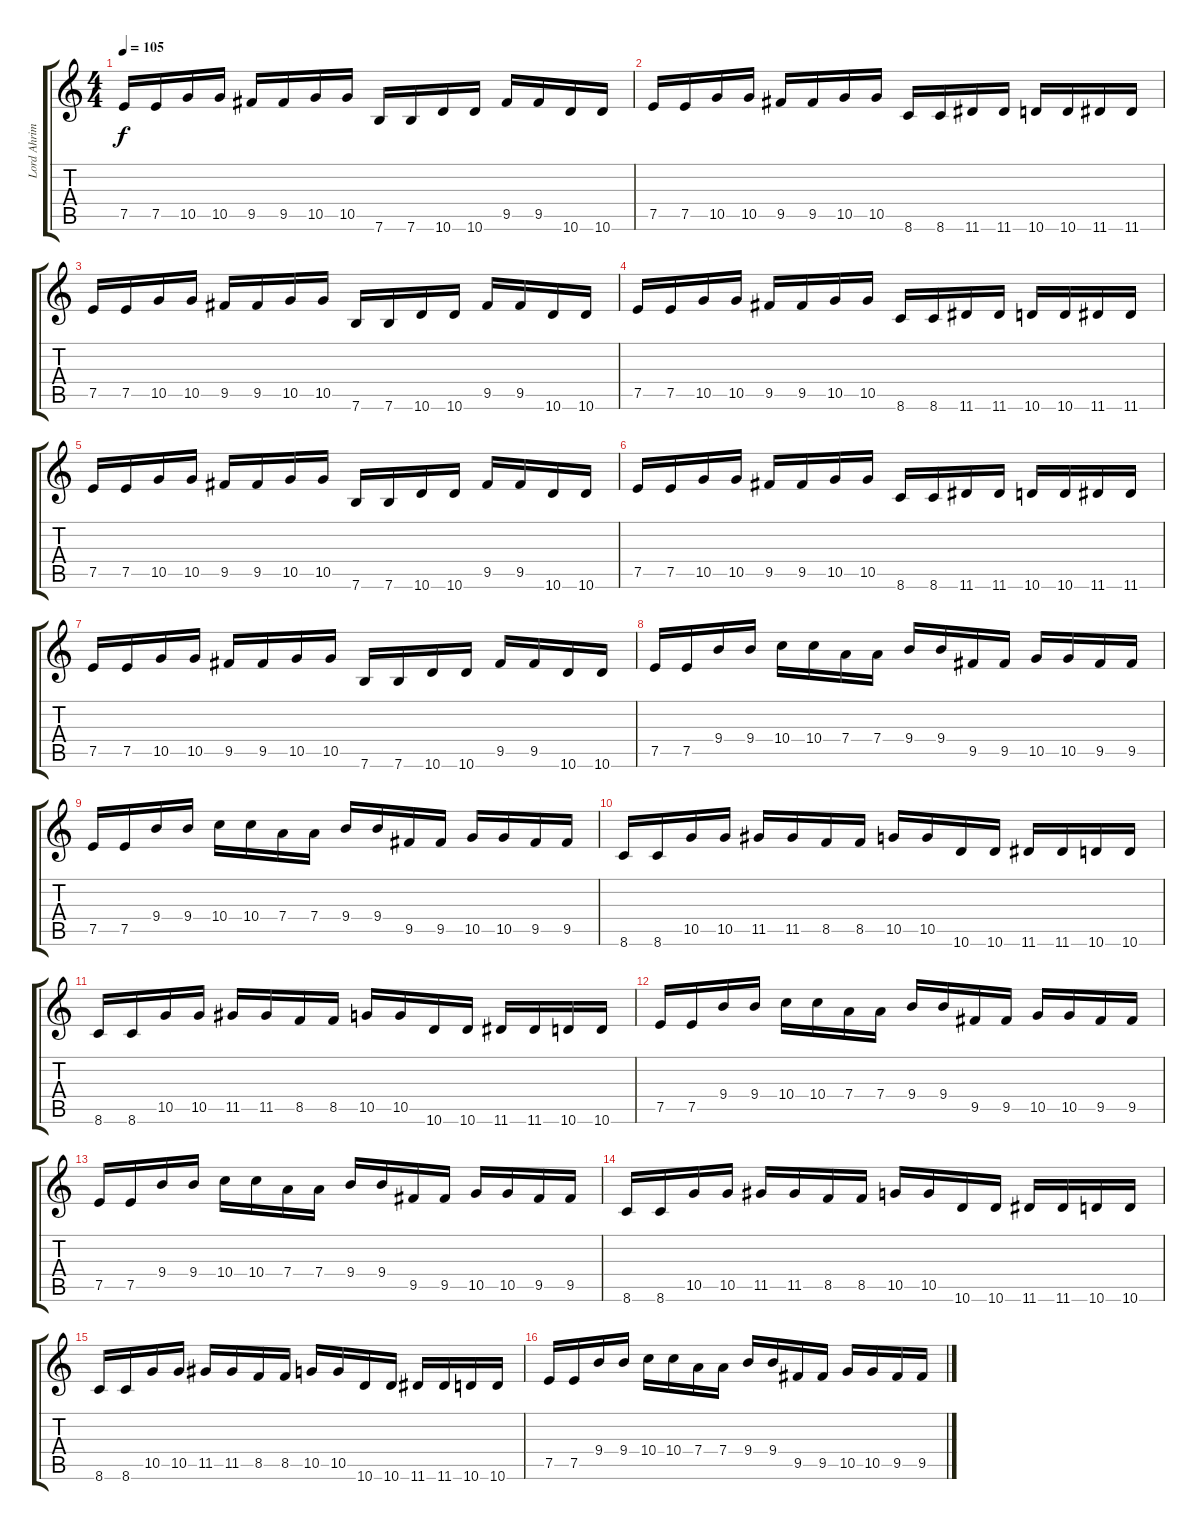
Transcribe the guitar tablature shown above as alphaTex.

\track ("Lord Ahriman" "Lord Ahrim") {instrument overdrivenguitar}
\staff {score tabs}
\tuning (E4 B3 G3 D3 A2 E2) {hide}
\ts (4 4)
\tempo 105
\clef g2
\ks c
7.5.16{dy f} 7.5.16 10.5.16 10.5.16 9.5.16 9.5.16 10.5.16 10.5.16 7.6.16 7.6.16 10.6.16 10.6.16 9.5.16 9.5.16 10.6.16 10.6.16 |
7.5.16 7.5.16 10.5.16 10.5.16 9.5.16 9.5.16 10.5.16 10.5.16 8.6.16 8.6.16 11.6.16 11.6.16 10.6.16 10.6.16 11.6.16 11.6.16 |
7.5.16 7.5.16 10.5.16 10.5.16 9.5.16 9.5.16 10.5.16 10.5.16 7.6.16 7.6.16 10.6.16 10.6.16 9.5.16 9.5.16 10.6.16 10.6.16 |
7.5.16 7.5.16 10.5.16 10.5.16 9.5.16 9.5.16 10.5.16 10.5.16 8.6.16 8.6.16 11.6.16 11.6.16 10.6.16 10.6.16 11.6.16 11.6.16 |
7.5.16 7.5.16 10.5.16 10.5.16 9.5.16 9.5.16 10.5.16 10.5.16 7.6.16 7.6.16 10.6.16 10.6.16 9.5.16 9.5.16 10.6.16 10.6.16 |
7.5.16 7.5.16 10.5.16 10.5.16 9.5.16 9.5.16 10.5.16 10.5.16 8.6.16 8.6.16 11.6.16 11.6.16 10.6.16 10.6.16 11.6.16 11.6.16 |
7.5.16 7.5.16 10.5.16 10.5.16 9.5.16 9.5.16 10.5.16 10.5.16 7.6.16 7.6.16 10.6.16 10.6.16 9.5.16 9.5.16 10.6.16 10.6.16 |
7.5.16 7.5.16 9.4.16 9.4.16 10.4.16 10.4.16 7.4.16 7.4.16 9.4.16 9.4.16 9.5.16 9.5.16 10.5.16 10.5.16 9.5.16 9.5.16 |
7.5.16 7.5.16 9.4.16 9.4.16 10.4.16 10.4.16 7.4.16 7.4.16 9.4.16 9.4.16 9.5.16 9.5.16 10.5.16 10.5.16 9.5.16 9.5.16 |
8.6.16 8.6.16 10.5.16 10.5.16 11.5.16 11.5.16 8.5.16 8.5.16 10.5.16 10.5.16 10.6.16 10.6.16 11.6.16 11.6.16 10.6.16 10.6.16 |
8.6.16 8.6.16 10.5.16 10.5.16 11.5.16 11.5.16 8.5.16 8.5.16 10.5.16 10.5.16 10.6.16 10.6.16 11.6.16 11.6.16 10.6.16 10.6.16 |
7.5.16 7.5.16 9.4.16 9.4.16 10.4.16 10.4.16 7.4.16 7.4.16 9.4.16 9.4.16 9.5.16 9.5.16 10.5.16 10.5.16 9.5.16 9.5.16 |
7.5.16 7.5.16 9.4.16 9.4.16 10.4.16 10.4.16 7.4.16 7.4.16 9.4.16 9.4.16 9.5.16 9.5.16 10.5.16 10.5.16 9.5.16 9.5.16 |
8.6.16 8.6.16 10.5.16 10.5.16 11.5.16 11.5.16 8.5.16 8.5.16 10.5.16 10.5.16 10.6.16 10.6.16 11.6.16 11.6.16 10.6.16 10.6.16 |
8.6.16 8.6.16 10.5.16 10.5.16 11.5.16 11.5.16 8.5.16 8.5.16 10.5.16 10.5.16 10.6.16 10.6.16 11.6.16 11.6.16 10.6.16 10.6.16 |
7.5.16 7.5.16 9.4.16 9.4.16 10.4.16 10.4.16 7.4.16 7.4.16 9.4.16 9.4.16 9.5.16 9.5.16 10.5.16 10.5.16 9.5.16 9.5.16
